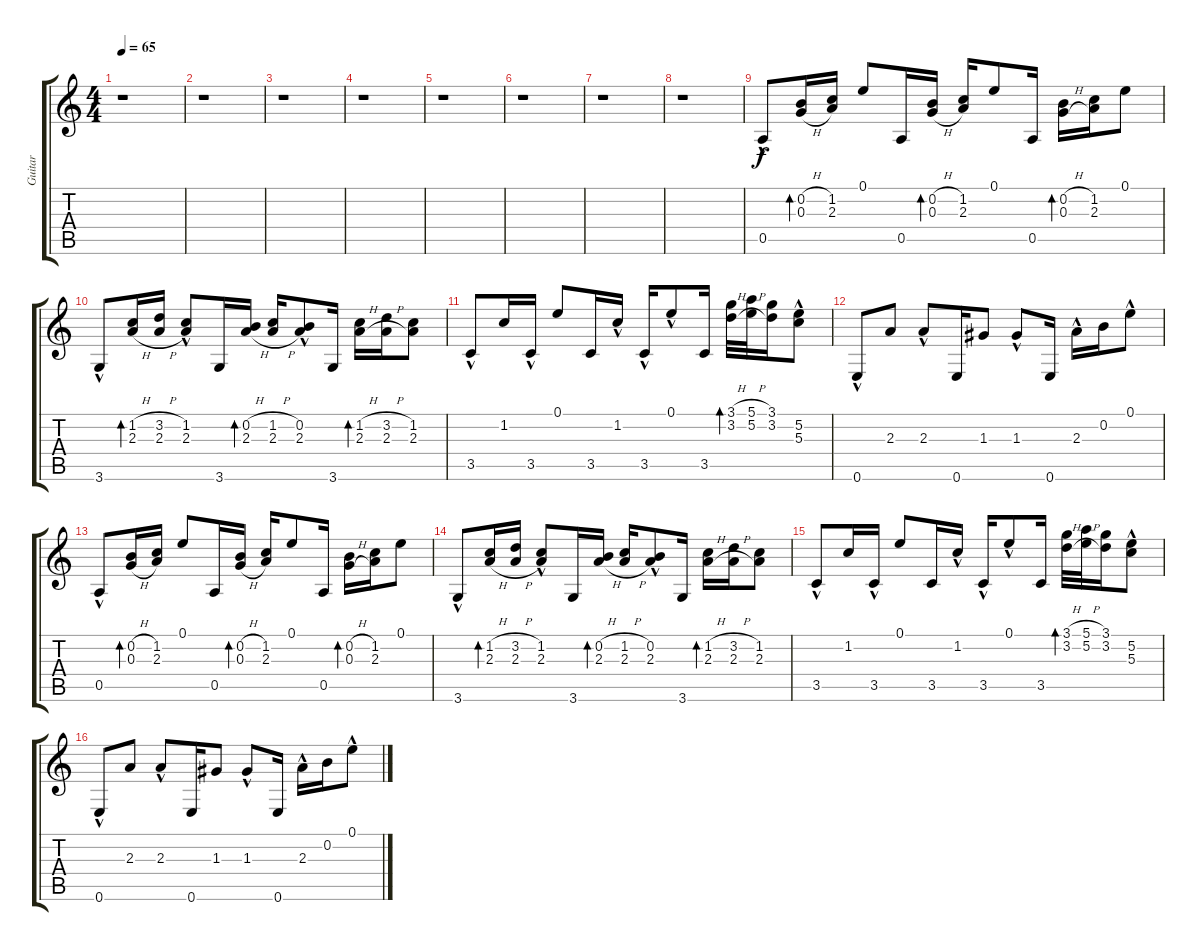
\track ("Guitar" "Guitar") {instrument electricguitarjazz}
\staff {score tabs}
\tuning (E4 B3 G3 D3 A2 E2) {hide}
\ts (4 4)
\tempo 65
\clef g2
\ks c
r.1{dy f instrument electricguitarjazz} |
r.1 |
r.1 |
r.1 |
r.1 |
r.1 |
r.1 |
r.1 |
0.5{hac}.8 (0.2{h} 0.3{h}).16{bd 60} (1.2 2.3).16 0.1.8 0.5.16 (0.2{h} 0.3{h}).16{bd 60} (1.2 2.3).16 0.1.8 0.5.16 (0.2{h} 0.3{h}).16{bd 60} (1.2 2.3).16 0.1.8 |
3.6{hac}.8 (1.2{h} 2.3{h}).16{bd 60} (3.2{h} 2.3{h}).16 (1.2{hac} 2.3{hac}).8 3.6.16 (0.2{h} 2.3{h}).16{bd 60} (1.2{h} 2.3{h}).16 (0.2{hac} 2.3{hac}).8 3.6.16 (1.2{h} 2.3{h}).16{bd 60} (3.2{h} 2.3{h}).16 (1.2 2.3).8 |
3.5{hac}.8 1.2.16 3.5{hac}.16 0.1.8 3.5.16 1.2{hac}.16 3.5{hac}.16 0.1{hac}.8 3.5.16 (3.1{h} 3.2{h}).32{bd 60} (5.1{h} 5.2{h}).32 (3.1 3.2).16 (5.2{hac} 5.3).8 |
0.6{hac}.8 2.3.8 2.3{hac}.8 0.6.16 1.3.8 1.3{hac}.8 0.6.16 2.3{hac}.16 0.2.16 0.1{hac}.8 |
0.5{hac}.8 (0.2{h} 0.3{h}).16{bd 60} (1.2 2.3).16 0.1.8 0.5.16 (0.2{h} 0.3{h}).16{bd 60} (1.2 2.3).16 0.1.8 0.5.16 (0.2{h} 0.3{h}).16{bd 60} (1.2 2.3).16 0.1.8 |
3.6{hac}.8 (1.2{h} 2.3{h}).16{bd 60} (3.2{h} 2.3{h}).16 (1.2{hac} 2.3{hac}).8 3.6.16 (0.2{h} 2.3{h}).16{bd 60} (1.2{h} 2.3{h}).16 (0.2{hac} 2.3{hac}).8 3.6.16 (1.2{h} 2.3{h}).16{bd 60} (3.2{h} 2.3{h}).16 (1.2 2.3).8 |
3.5{hac}.8 1.2.16 3.5{hac}.16 0.1.8 3.5.16 1.2{hac}.16 3.5{hac}.16 0.1{hac}.8 3.5.16 (3.1{h} 3.2{h}).32{bd 60} (5.1{h} 5.2{h}).32 (3.1 3.2).16 (5.2{hac} 5.3).8 |
0.6{hac}.8 2.3.8 2.3{hac}.8 0.6.16 1.3.8 1.3{hac}.8 0.6.16 2.3{hac}.16 0.2.16 0.1{hac}.8
